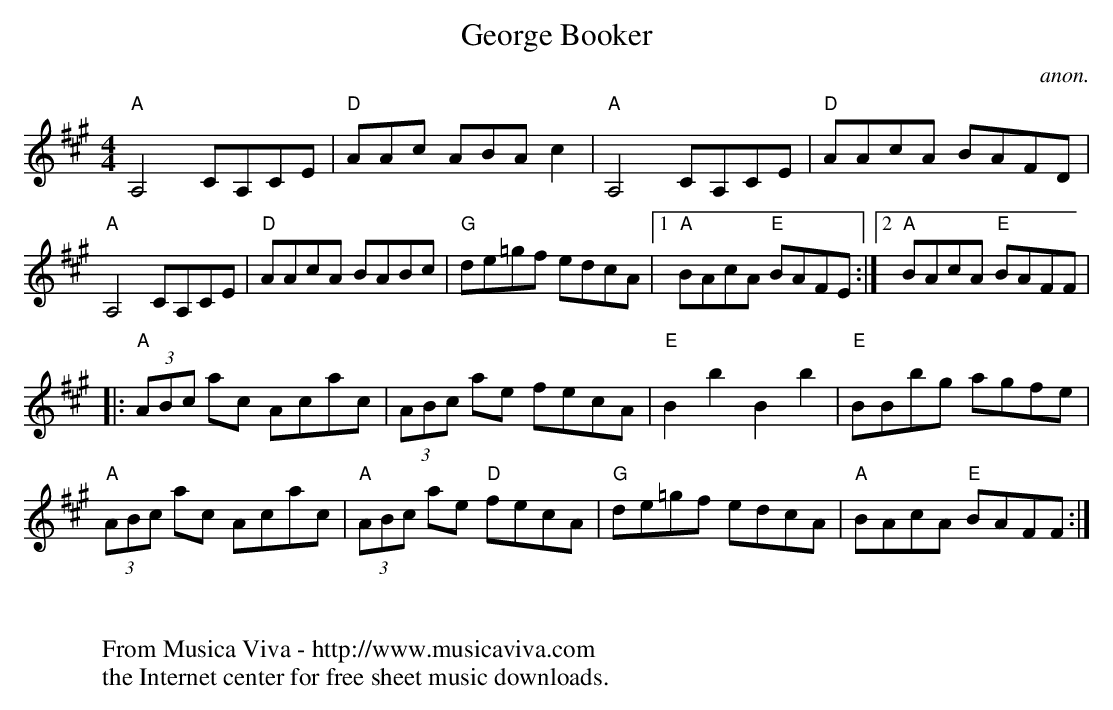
X:1
T:George Booker
C:anon.
M:4/4
L:1/4
K:A
"A"A,2C/A,/C/E/|"D"A/A/c/ A/B/A/c|"A"A,2C/A,/C/E/|"D"A/A/c/A/ B/A/F/D/|
"A"A,2C/A,/C/E/|"D"A/A/c/A/ B/A/B/c/|"G"d/e/=g/f/ e/d/c/A/|\
[1 "A"B/A/c/A/ "E"B/A/F/E/:|[2 "A"B/A/c/A/ "E"B/A/F/F/|
|:(3"A"A/B/c/ a/c/ A/c/a/c/|(3A/B/c/ a/e/ f/e/c/A/|"E"BbBb|"E"B/B/b/g/ a/g/f/e/|
(3"A"A/B/c/ a/c/ A/c/a/c/|(3"A"A/B/c/ a/e/ "D"f/e/c/A/|\
"G"d/e/=g/f/ e/d/c/A/|"A"B/A/c/A/ "E"B/A/F/F/:|
W:
W:
W:  From Musica Viva - http://www.musicaviva.com
W:  the Internet center for free sheet music downloads.
